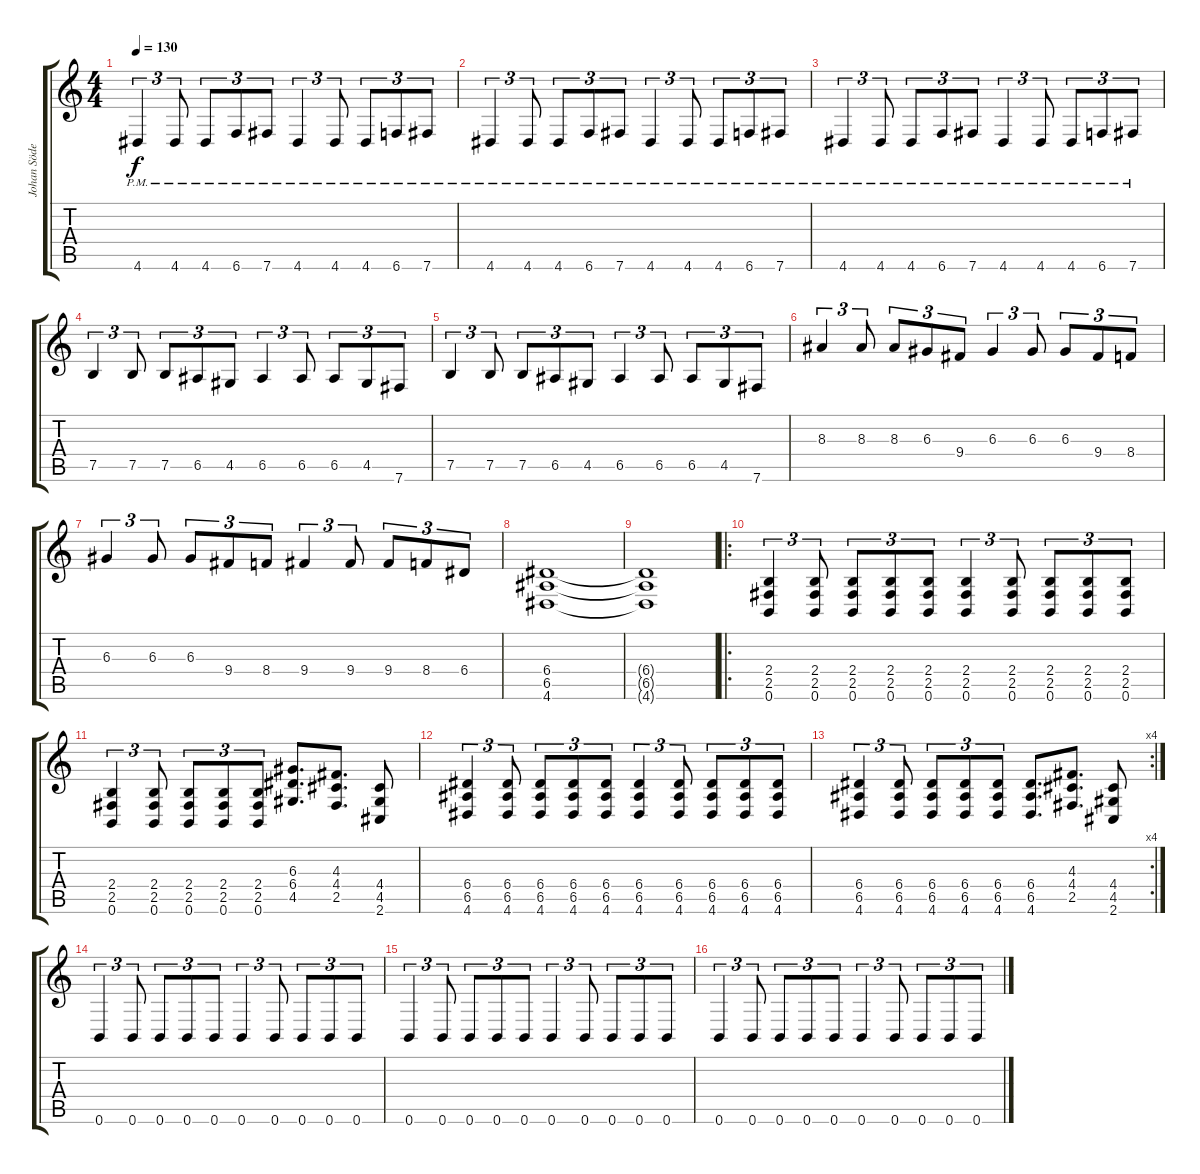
\track ("Johan Söderberg" "Johan Söde") {instrument distortionguitar}
\staff {score tabs}
\tuning (B3 Gb3 D3 A2 E2 B1) {hide}
\ts (4 4)
\tempo 130
\clef g2
\ks c
4.6{pm}.4{tu (3 2) dy f} 4.6{pm}.8{tu (3 2)} 4.6{pm}.8{tu (3 2)} 6.6{pm}.8{tu (3 2)} 7.6{pm}.8{tu (3 2)} 4.6{pm}.4{tu (3 2)} 4.6{pm}.8{tu (3 2)} 4.6{pm}.8{tu (3 2)} 6.6{pm}.8{tu (3 2)} 7.6{pm}.8{tu (3 2)} |
4.6{pm}.4{tu (3 2)} 4.6{pm}.8{tu (3 2)} 4.6{pm}.8{tu (3 2)} 6.6{pm}.8{tu (3 2)} 7.6{pm}.8{tu (3 2)} 4.6{pm}.4{tu (3 2)} 4.6{pm}.8{tu (3 2)} 4.6{pm}.8{tu (3 2)} 6.6{pm}.8{tu (3 2)} 7.6{pm}.8{tu (3 2)} |
4.6{pm}.4{tu (3 2)} 4.6{pm}.8{tu (3 2)} 4.6{pm}.8{tu (3 2)} 6.6{pm}.8{tu (3 2)} 7.6{pm}.8{tu (3 2)} 4.6{pm}.4{tu (3 2)} 4.6{pm}.8{tu (3 2)} 4.6{pm}.8{tu (3 2)} 6.6{pm}.8{tu (3 2)} 7.6{pm}.8{tu (3 2)} |
7.5.4{tu (3 2)} 7.5.8{tu (3 2)} 7.5.8{tu (3 2)} 6.5.8{tu (3 2)} 4.5.8{tu (3 2)} 6.5.4{tu (3 2)} 6.5.8{tu (3 2)} 6.5.8{tu (3 2)} 4.5.8{tu (3 2)} 7.6.8{tu (3 2)} |
7.5.4{tu (3 2)} 7.5.8{tu (3 2)} 7.5.8{tu (3 2)} 6.5.8{tu (3 2)} 4.5.8{tu (3 2)} 6.5.4{tu (3 2)} 6.5.8{tu (3 2)} 6.5.8{tu (3 2)} 4.5.8{tu (3 2)} 7.6.8{tu (3 2)} |
8.3.4{tu (3 2)} 8.3.8{tu (3 2)} 8.3.8{tu (3 2)} 6.3.8{tu (3 2)} 9.4.8{tu (3 2)} 6.3.4{tu (3 2)} 6.3.8{tu (3 2)} 6.3.8{tu (3 2)} 9.4.8{tu (3 2)} 8.4.8{tu (3 2)} |
6.3.4{tu (3 2)} 6.3.8{tu (3 2)} 6.3.8{tu (3 2)} 9.4.8{tu (3 2)} 8.4.8{tu (3 2)} 9.4.4{tu (3 2)} 9.4.8{tu (3 2)} 9.4.8{tu (3 2)} 8.4.8{tu (3 2)} 6.4.8{tu (3 2)} |
(6.4 6.5 4.6).1 |
(6.4{t} 6.5{t} 4.6{t}).1 |
\ro
(2.4 2.5 0.6).4{tu (3 2)} (2.4 2.5 0.6).8{tu (3 2)} (2.4 2.5 0.6).8{tu (3 2)} (2.4 2.5 0.6).8{tu (3 2)} (2.4 2.5 0.6).8{tu (3 2)} (2.4 2.5 0.6).4{tu (3 2)} (2.4 2.5 0.6).8{tu (3 2)} (2.4 2.5 0.6).8{tu (3 2)} (2.4 2.5 0.6).8{tu (3 2)} (2.4 2.5 0.6).8{tu (3 2)} |
(2.4 2.5 0.6).4{tu (3 2)} (2.4 2.5 0.6).8{tu (3 2)} (2.4 2.5 0.6).8{tu (3 2)} (2.4 2.5 0.6).8{tu (3 2)} (2.4 2.5 0.6).8{tu (3 2)} (6.3 6.4 4.5).8{d} (4.3 4.4 2.5).8{d} (4.4 4.5 2.6).8 |
(6.4 6.5 4.6).4{tu (3 2)} (6.4 6.5 4.6).8{tu (3 2)} (6.4 6.5 4.6).8{tu (3 2)} (6.4 6.5 4.6).8{tu (3 2)} (6.4 6.5 4.6).8{tu (3 2)} (6.4 6.5 4.6).4{tu (3 2)} (6.4 6.5 4.6).8{tu (3 2)} (6.4 6.5 4.6).8{tu (3 2)} (6.4 6.5 4.6).8{tu (3 2)} (6.4 6.5 4.6).8{tu (3 2)} |
\rc 4
(6.4 6.5 4.6).4{tu (3 2)} (6.4 6.5 4.6).8{tu (3 2)} (6.4 6.5 4.6).8{tu (3 2)} (6.4 6.5 4.6).8{tu (3 2)} (6.4 6.5 4.6).8{tu (3 2)} (6.4 6.5 4.6).8{d} (4.3 4.4 2.5).8{d} (4.4 4.5 2.6).8 |
0.6.4{tu (3 2)} 0.6.8{tu (3 2)} 0.6.8{tu (3 2)} 0.6.8{tu (3 2)} 0.6.8{tu (3 2)} 0.6.4{tu (3 2)} 0.6.8{tu (3 2)} 0.6.8{tu (3 2)} 0.6.8{tu (3 2)} 0.6.8{tu (3 2)} |
0.6.4{tu (3 2)} 0.6.8{tu (3 2)} 0.6.8{tu (3 2)} 0.6.8{tu (3 2)} 0.6.8{tu (3 2)} 0.6.4{tu (3 2)} 0.6.8{tu (3 2)} 0.6.8{tu (3 2)} 0.6.8{tu (3 2)} 0.6.8{tu (3 2)} |
0.6.4{tu (3 2)} 0.6.8{tu (3 2)} 0.6.8{tu (3 2)} 0.6.8{tu (3 2)} 0.6.8{tu (3 2)} 0.6.4{tu (3 2)} 0.6.8{tu (3 2)} 0.6.8{tu (3 2)} 0.6.8{tu (3 2)} 0.6.8{tu (3 2)}
